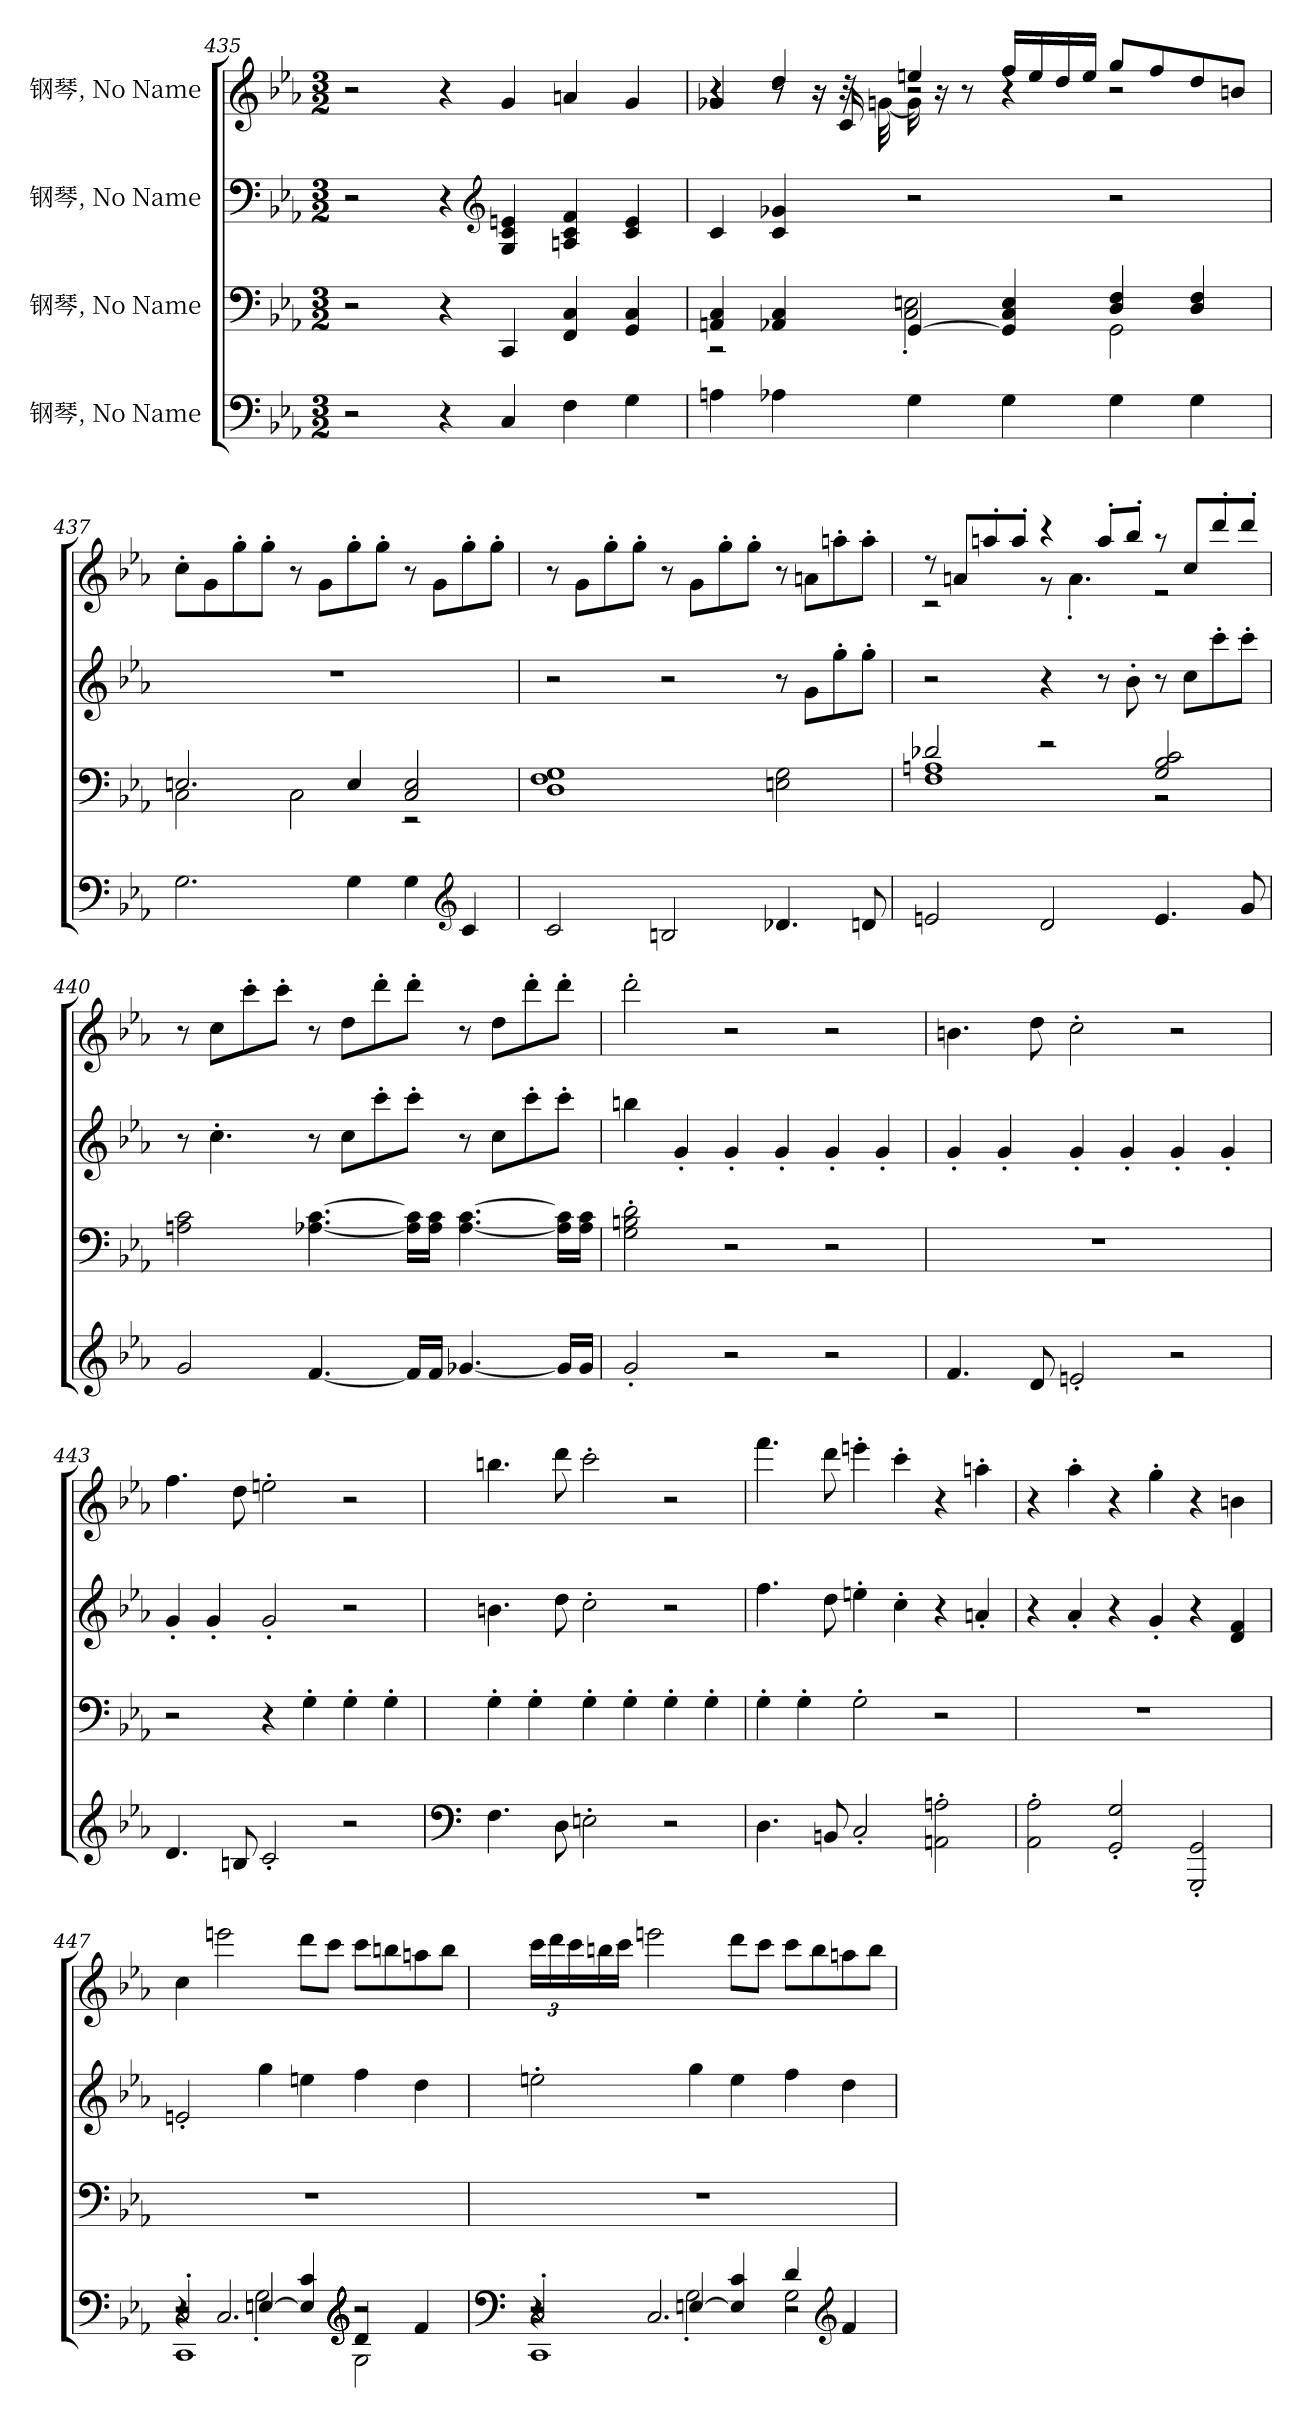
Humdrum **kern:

**kern	**kern	**kern	**kern
*part4	*part3	*part2	*part1
*staff4	*staff3	*staff2	*staff1
*I"钢琴, No Name	*I"钢琴, No Name	*I"钢琴, No Name	*I"钢琴, No Name
*clefF4	*clefF4	*clefF4	*clefG2
*k[b-e-a-]	*k[b-e-a-]	*k[b-e-a-]	*k[b-e-a-]
*M3/2	*M3/2	*M3/2	*M3/2
=435	=435	=435	=435
2r	2r	2r	2r
4r	4r	4r	4r
*	*	*clefG2	*
4C/	4CC/	4G/ 4c/ 4en/	4g/
4F\	4FF/ 4C/	4An/ 4c/ 4f/	4an/
4G\	4GG/ 4C/	4c/ 4e/	4g/
!!LO:LB:g=z
=436	=436	=436	=436
*	*	*	*MM99
*	*^	*	*^
*	*	*	*	*	*^
4An\	4AAn/ 4C/	2r	4c/	4g-X/	4r	4r
*	*	*	*	*MM94	*	*
4A-X\	4AA-X/ 4C/	.	4c/ 4g-X/	4dd/	8r	8r
.	.	.	.	.	16r	16r
.	.	.	.	.	32r	16c/
.	.	.	.	.	[32gn\	.
*	*	*	*	*MM96	*	*
4G\	[4GG/	2C\' 2En\'	2r	4een/	16g\]	2r
.	.	.	.	.	16r	.
.	.	.	.	.	8r	.
*	*	*	*	*MM98	*	*
4G\	4GG/] 4C/ 4E/	.	.	16ff/LL	4r	.
.	.	.	.	16ee/	.	.
.	.	.	.	16dd/	.	.
.	.	.	.	16ee/JJ	.	.
*	*	*	*	*MM98	*	*
4G\	4D/ 4F/	2GG\	2r	8gg/L	2r	2r
.	.	.	.	8ff/	.	.
4G\	4D/ 4F/	.	.	8dd/	.	.
*	*	*	*	*MM94	*	*
.	.	.	.	8bn/J	.	.
*	*	*	*	*v	*v	*v
=437	=437	=437	=437	=437
*	*	*	*	*MM99
2.G\	2.En/	2C\	1.r	8cc'\L
.	.	.	.	8g\
.	.	.	.	8gg'\
.	.	.	.	8gg'\J
.	.	2C\	.	8r
.	.	.	.	8g\L
4G\	4E/	.	.	8gg'\
.	.	.	.	8gg'\J
4G\	2C/ 2E/	2r	.	8r
.	.	.	.	8g\L
*clefG2	*	*	*	*
4c/	.	.	.	8gg'\
*	*	*	*	*MM92
.	.	.	.	8gg'\J
*	*v	*v	*	*
!!LO:PB:g=z
=438	=438	=438	=438
*	*	*	*MM99
2c/	1D 1F 1G	2r	8r
.	.	.	8g\L
.	.	.	8gg'\
.	.	.	8gg'\J
2Bn/	.	2r	8r
.	.	.	8g\L
.	.	.	8gg'\
.	.	.	8gg'\J
4.d-X/	2En\ 2G\	8r	8r
.	.	8g\L	8an\L
.	.	8gg'\	8aan'\
8dn/	.	8gg'\J	8aa'\J
=439	=439	=439	=439
*	*^	*	*^
2en/	2d-X/	1F 1An	2r	8r	2r
.	.	.	.	8an/L	.
.	.	.	.	8aan'/	.
.	.	.	.	8aa'/J	.
2d/	2r	.	4r	4r	8r
.	.	.	.	.	4.a'\
.	.	.	8r	8aa'/L	.
.	.	.	8b-'\	8bb-'/J	.
4.e/	2G/ 2B-/ 2c/	2r	8r	8r	2r
.	.	.	8cc\L	8cc/L	.
.	.	.	8ccc'\	8ddd'/	.
8g/	.	.	8ccc'\J	8ddd'/J	.
*	*v	*v	*	*v	*v
!!LO:LB:g=z
=440	=440	=440	=440
2g/	2An\ 2c\	8r	8r
.	.	4.cc'\	8cc\L
.	.	.	8ccc'\
.	.	.	8ccc'\J
[4.f/	[4.A-X\ [4.c\	8r	8r
.	.	8cc\L	8dd\L
.	.	8ccc'\	8ddd'\
*	*	*	*MM95
16f/LL]	16A-\] 16c\]LL	8ccc'\J	8ddd'\J
16f/JJ	16A-\ 16c\JJ	.	.
[4.g-X/	[4.A-\ [4.c\	8r	8r
.	.	8cc\L	8dd\L
.	.	8ccc'\	8ddd'\
16g-/LL]	16A-\] 16c\]LL	8ccc'\J	8ddd'\J
16g-/JJ	16A-\ 16c\JJ	.	.
=441	=441	=441	=441
2g'/	2G\' 2Bn\' 2d\'	4bbn\	2ddd'\
.	.	4g'/	.
2r	2r	4g'/	2r
.	.	4g'/	.
2r	2r	4g'/	2r
.	.	4g'/	.
=442	=442	=442	=442
*	*	*	*MM99
4.f/	1.r	4g'/	4.bn\
.	.	4g'/	.
8d/	.	.	8dd\
2en'/	.	4g'/	2cc'\
.	.	4g'/	.
2r	.	4g'/	2r
.	.	4g'/	.
=443	=443	=443	=443
*	*	*	*MM99
4.d/	2r	4g'/	4.ff\
.	.	4g'/	.
8Bn/	.	.	8dd\
2c'/	4r	2g'/	2een'\
.	4G'\	.	.
2r	4G'\	2r	2r
.	4G'\	.	.
!!LO:LB:g=z
=444	=444	=444	=444
*clefF4	*	*	*
*	*	*	*MM99
4.F\	4G'\	4.bn\	4.bbn\
.	4G'\	.	.
8D\	.	8dd\	8ddd\
2En'\	4G'\	2cc'\	2ccc'\
.	4G'\	.	.
2r	4G'\	2r	2r
.	4G'\	.	.
=445	=445	=445	=445
*	*	*	*MM99
4.D\	4G'\	4.ff\	4.fff\
.	4G'\	.	.
8BBn/	.	8dd\	8ddd\
2C'/	2G'\	4een'\	4eeen'\
.	.	4cc'\	4ccc'\
2AAn\' 2An\'	2r	4r	4r
.	.	4an'/	4aan'\
=446	=446	=446	=446
2AA-\' 2A-\'	1.r	4r	4r
.	.	4a-'/	4aa-'\
2GG/' 2G/'	.	4r	4r
.	.	4g'/	4gg'\
2GGG/' 2GG/'	.	4r	4r
.	.	4d/ 4f/	4bn\
=447	=447	=447	=447
*	*	*	*MM99
*^	*	*	*
*	*^	*	*	*
*	*	*^	*	*	*
2C'/	2r	4r	1CC	1.r	2en'/	4cc\
.	.	2.C/	.	.	.	2eeen\
[4En/	2G'\	.	.	.	4gg\	.
4E/] 4c/	.	.	.	.	4een\	8ddd\L
.	.	.	.	.	.	8ccc\J
*clefG2	*	*	*	*	*	*
4d/	2G\	2r	2r	.	4ff\	8ccc\L
.	.	.	.	.	.	8bbn\
4f/	.	.	.	.	4dd\	8aan\
*	*	*	*	*	*	*MM95
.	.	.	.	.	.	8bb\J
!!LO:PB:g=z
=448	=448	=448	=448	=448	=448	=448
*clefF4	*	*	*	*	*	*
*	*	*	*	*	*	*Xbrackettup
*	*	*	*	*	*	*MM99
2C'/	2r	4r	1CC	1.r	2een'\	24ccc\LL
.	.	.	.	.	.	24ddd\
.	.	.	.	.	.	24ccc\
.	.	.	.	.	.	16bbn\
*	*	*	*	*	*	*MM98
.	.	.	.	.	.	16ccc\JJ
*	*	*	*	*	*	*MM99
.	.	2.C/	.	.	.	2eeen\
[4En/	2G'\	.	.	.	4gg\	.
4E/] 4c/	.	.	.	.	4ee\	8ddd\L
.	.	.	.	.	.	8ccc\J
4d/	2G\	2r	2r	.	4ff\	8ccc\L
.	.	.	.	.	.	8bb\
*clefG2	*	*	*	*	*	*
*	*	*	*	*	*	*MM98
4f/	.	.	.	.	4dd\	8aan\
*	*	*	*	*	*	*MM91
.	.	.	.	.	.	8bb\J
*v	*v	*v	*v	*	*	*
=	=	=	=
*-	*-	*-	*-
